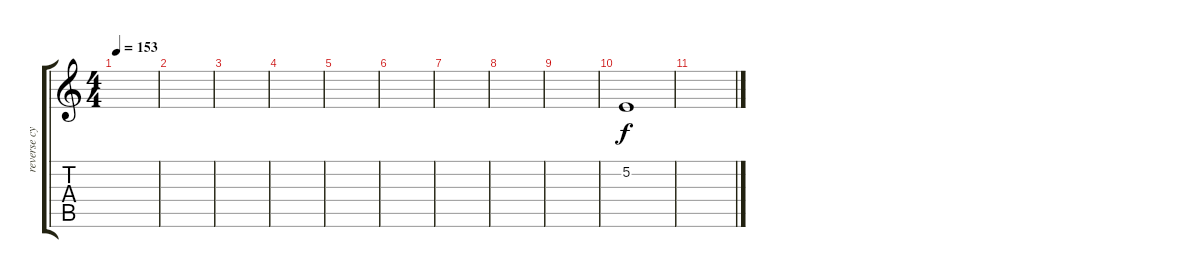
\track ("reverse cymbal" "reverse cy") {instrument reversecymbal}
\staff {score tabs}
\tuning (E4 B3 G3 D3 A2 E2) {hide}
\ts (4 4)
\tempo 153
\clef g2
\ks c
|
|
|
|
|
|
|
|
|
5.2.1 |
\ks aminor
